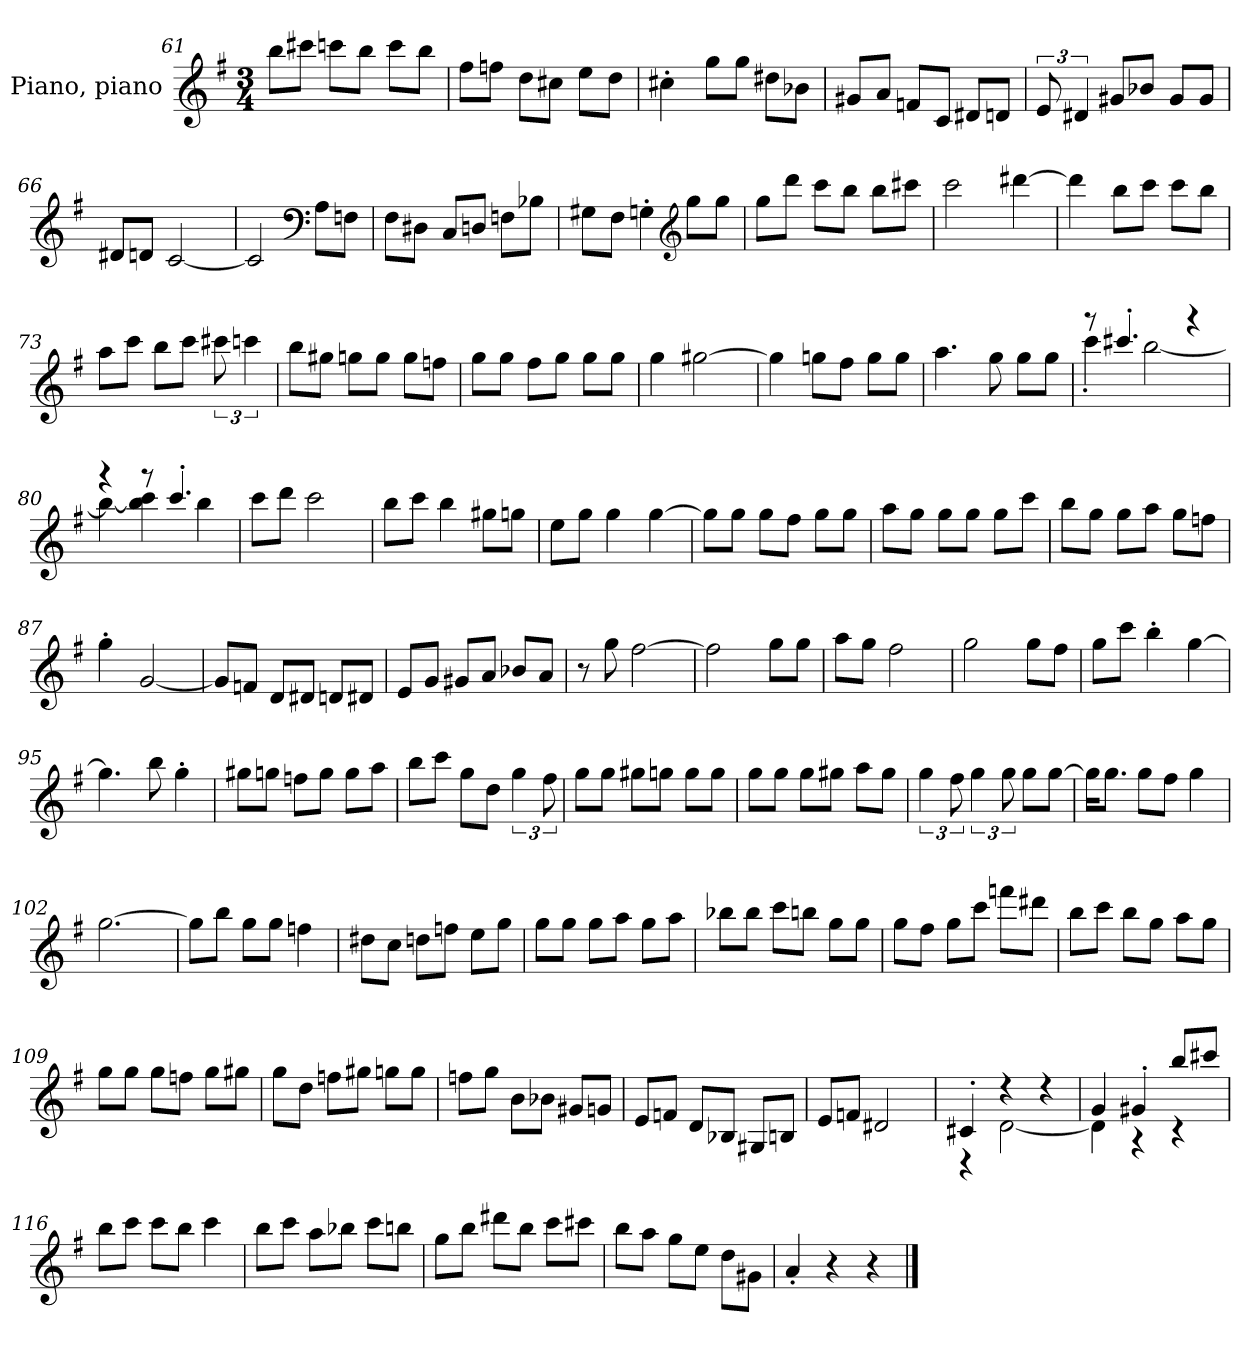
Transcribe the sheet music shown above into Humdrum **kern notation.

**kern
*part1
*staff1
*I"Piano, piano
*clefG2
*k[f#]
*M3/4
=61
8bb\L
8ccc#X\J
8cccn\L
8bb\J
8ccc\L
8bb\J
=62
8ff#\L
8ffn\J
8dd\L
8cc#X\J
8ee\L
8dd\J
=63
4cc#X'\
8gg\L
8gg\J
8dd#X\L
8b-X\J
!!LO:LB:g=z
=64
8g#X/L
8a/J
8fn/L
8c/J
8d#X/L
8dn/J
=65
12e/
6d#X/
8g#X/L
8b-X/J
8g#/L
8g#/J
=66
8d#X/L
8dn/J
[2c/
=67
2c/]
*clefF4
8A\L
8Fn\J
=68
8F#\L
8D#X\J
8C/L
8Dn/J
8Fn\L
8B-X\J
!!LO:LB:g=z
=69
8G#X\L
8F#\J
4Gn'\
*clefG2
8gg\L
8gg\J
=70
8gg\L
8ddd\J
8ccc\L
8bb\J
8bb\L
8ccc#X\J
=71
2ccc\
[4ddd#X\
=72
4ddd#\]
8bb\L
8ccc\J
8ccc\L
8bb\J
=73
8aa\L
8ccc\J
8bb\L
8ccc\J
12ccc#X\
6cccn\
!!LO:LB:g=z
=74
8bb\L
8gg#X\J
8ggn\L
8gg\J
8gg\L
8ffn\J
=75
8gg\L
8gg\J
8ff#\L
8gg\J
8gg\L
8gg\J
=76
4gg\
[2gg#X\
=77
4gg#\]
8ggn\L
8ff#\J
8gg\L
8gg\J
=78
4.aa\
8gg\
8gg\L
8gg\J
=79
*^
8r	4ccc'\
4.ccc#X'/	.
.	[2bb\
4r	.
=80	=80
4r	4bb\_
8r	4bb\] 4ccc\
4.ccc'/	.
.	4bb\
*v	*v
!!LO:LB:g=z
=81
8ccc\L
8ddd\J
2ccc\
=82
8bb\L
8ccc\J
4bb\
8gg#X\L
8ggn\J
=83
8ee\L
8gg\J
4gg\
[4gg\
=84
8gg\L]
8gg\J
8gg\L
8ff#\J
8gg\L
8gg\J
=85
8aa\L
8gg\J
8gg\L
8gg\J
8gg\L
8ccc\J
=86
8bb\L
8gg\J
8gg\L
8aa\J
8gg\L
8ffn\J
=87
4gg'\
[2g/
!!LO:LB:g=z
=88
8g/L]
8fn/J
8d/L
8d#X/J
8dn/L
8d#X/J
=89
8e/L
8g/J
8g#X/L
8a/J
8b-X/L
8a/J
=90
8r
8gg\
[2ff#\
=91
2ff#\]
8gg\L
8gg\J
=92
8aa\L
8gg\J
2ff#\
=93
2gg\
8gg\L
8ff#\J
=94
8gg\L
8ccc\J
4bb'\
[4gg\
=95
4.gg\]
8bb\
4gg'\
!!LO:LB:g=z
=96
8gg#X\L
8ggn\J
8ffn\L
8gg\J
8gg\L
8aa\J
=97
8bb\L
8ccc\J
8gg\L
8dd\J
6gg\
12ff#\
=98
8gg\L
8gg\J
8gg#X\L
8ggn\J
8gg\L
8gg\J
=99
8gg\L
8gg\J
8gg\L
8gg#X\J
8aa\L
8gg#\J
=100
6gg\
12ff#\
6gg\
12gg\
8gg\L
[8gg\J
=101
16gg\KL]
8.gg\J
8gg\L
8ff#\J
4gg\
=102
[2.gg\
!!LO:LB:g=z
=103
8gg\L]
8bb\J
8gg\L
8gg\J
4ffn\
=104
8dd#X\L
8cc\J
8ddn\L
8ffn\J
8ee\L
8gg\J
=105
8gg\L
8gg\J
8gg\L
8aa\J
8gg\L
8aa\J
=106
8bb-X\L
8bb-\J
8ccc\L
8bbn\J
8gg\L
8gg\J
=107
8gg\L
8ff#\J
8gg\L
8ccc\J
8fffn\L
8ddd#X\J
!!LO:LB:g=z
=108
8bb\L
8ccc\J
8bb\L
8gg\J
8aa\L
8gg\J
=109
8gg\L
8gg\J
8gg\L
8ffn\J
8gg\L
8gg#X\J
=110
8gg\L
8dd\J
8ffn\L
8gg#X\J
8ggn\L
8gg\J
=111
8ffn\L
8gg\J
8b\L
8b-X\J
8g#X/L
8gn/J
=112
8e/L
8fn/J
8d/L
8B-X/J
8G#X/L
8Bn/J
!!LO:LB:g=z
=113
8e/L
8fn/J
2d#X/
=114
*^
4c#X'/	4r
4r	[2d\
4r	.
=115	=115
4g/	4d\]
4g#X'/	4r
8bb/L	4r
8ccc#X/J	.
*v	*v
=116
8bb\L
8ccc\J
8ccc\L
8bb\J
4ccc\
=117
8bb\L
8ccc\J
8aa\L
8bb-X\J
8ccc\L
8bbn\J
=118
8gg\L
8bb\J
8ddd#X\L
8bb\J
8ccc\L
8ccc#X\J
!!LO:LB:g=z
=119
8bb\L
8aa\J
8gg\L
8ee\J
8dd\L
8g#X\J
=120
4a'/
4r
4r
==
*-
